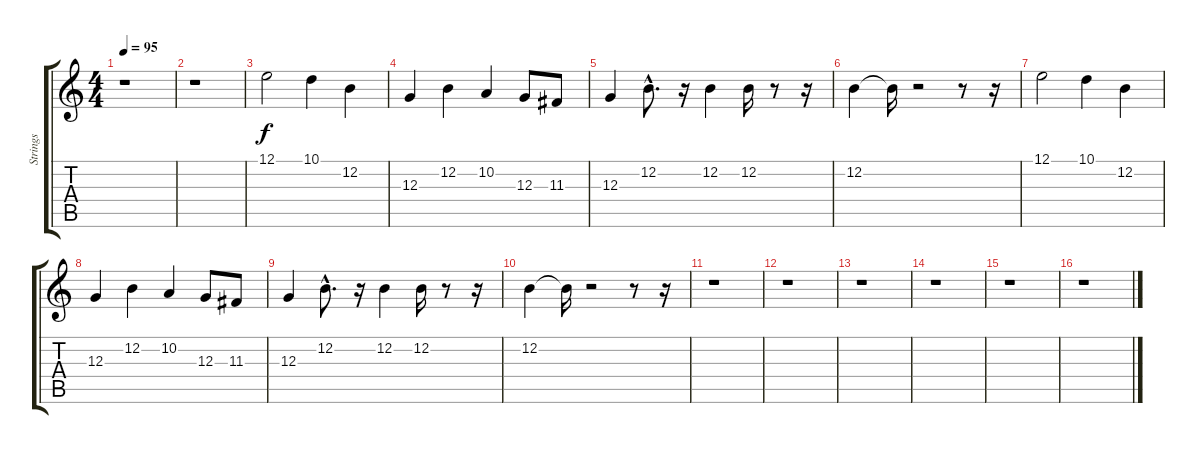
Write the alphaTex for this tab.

\track ("Strings" "Strings") {instrument stringensemble1}
\staff {score tabs}
\tuning (E4 B3 G3 D3 A2 E2) {hide}
\ts (4 4)
\tempo 95
\clef g2
\ks c
r.1{dy f} |
r.1 |
12.1.2 10.1.4 12.2.4 |
12.3.4 12.2.4 10.2.4 12.3.8 11.3.8 |
12.3.4 12.2{hac}.8{d} r.16 12.2.4 12.2.16 r.8 r.16 |
12.2.4 12.2{t}.16 r.2 r.8 r.16 |
12.1.2 10.1.4 12.2.4 |
12.3.4 12.2.4 10.2.4 12.3.8 11.3.8 |
12.3.4 12.2{hac}.8{d} r.16 12.2.4 12.2.16 r.8 r.16 |
12.2.4 12.2{t}.16 r.2 r.8 r.16 |
r.1 |
r.1 |
r.1 |
r.1 |
r.1 |
r.1
